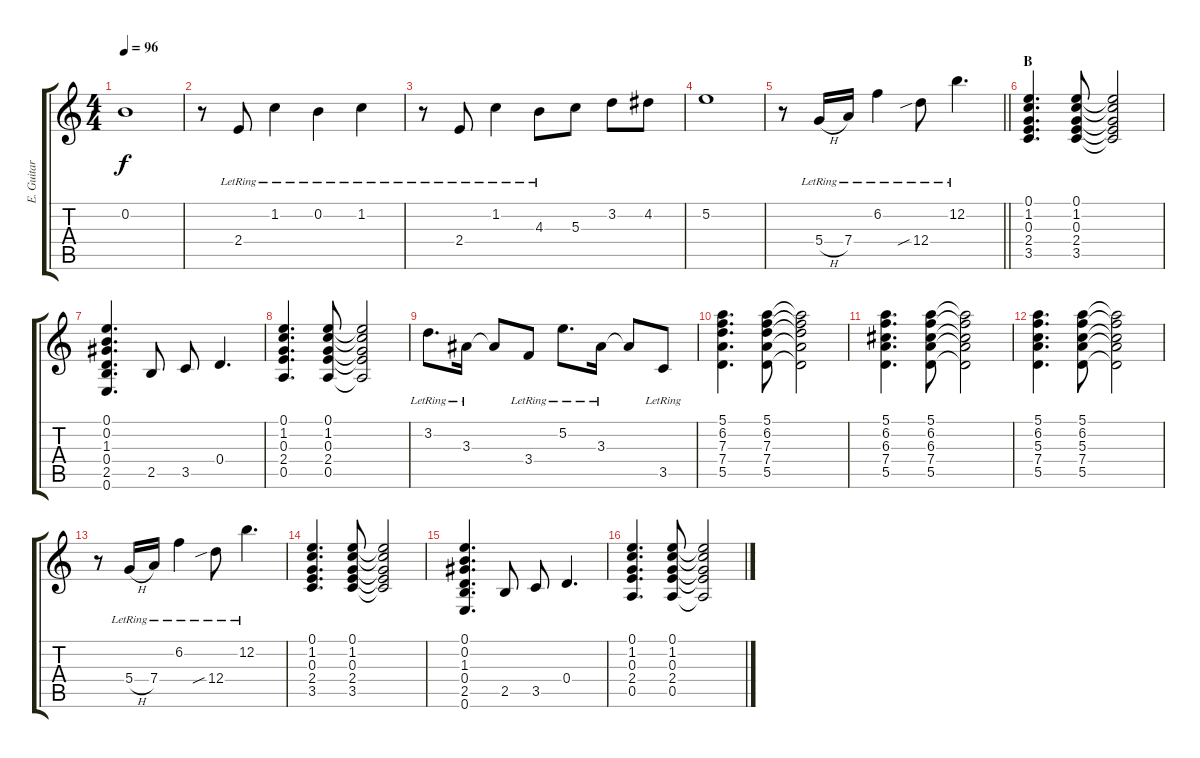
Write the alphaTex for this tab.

\track ("E. Guitar I" "E. Guitar ") {instrument electricguitarclean}
\staff {score tabs}
\tuning (E4 B3 G3 D3 A2 E2) {hide}
\ts (4 4)
\tempo 96
\clef g2
\ks c
0.2{t}.1{dy f} |
r.8 2.4{lr}.8 1.2{lr}.4 0.2{lr}.4 1.2{lr}.4 |
r.8 2.4{lr}.8 1.2{lr}.4 4.3{lr}.8 5.3.8 3.2.8 4.2.8 |
5.2.1 |
\barLineRight lightlight
r.8 5.4{h lr}.16 7.4{lr}.16 6.2{lr}.4 12.4{sib lr}.8 12.2{lr}.4{d} |
\section ("" "B")
(0.1 1.2 0.3 2.4 3.5).4{d} (0.1 1.2 0.3 2.4 3.5).8 (0.1{t} 1.2{t} 0.3{t} 2.4{t} 3.5{t}).2 |
(0.1 0.2 1.3 0.4 2.5 0.6).4{d} 2.5.8 3.5.8 0.4.4{d} |
(0.1 1.2 0.3 2.4 0.5).4{d} (0.1 1.2 0.3 2.4 0.5).8 (0.1{t} 1.2{t} 0.3{t} 2.4{t} 0.5{t}).2 |
3.2{lr}.8{d} 3.3{lr}.16 3.3{t}.8 3.4{lr}.8 5.2{lr}.8{d} 3.3{lr}.16 3.3{t}.8 3.5{lr}.8 |
(5.1 6.2 7.3 7.4 5.5).4{d} (5.1 6.2 7.3 7.4 5.5).8 (5.1{t} 6.2{t} 7.3{t} 7.4{t} 5.5{t}).2 |
(5.1 6.2 6.3 7.4 5.5).4{d} (5.1 6.2 6.3 7.4 5.5).8 (5.1{t} 6.2{t} 6.3{t} 7.4{t} 5.5{t}).2 |
(5.1 6.2 5.3 7.4 5.5).4{d} (5.1 6.2 5.3 7.4 5.5).8 (5.1{t} 6.2{t} 5.3{t} 7.4{t} 5.5{t}).2 |
r.8 5.4{h lr}.16 7.4{lr}.16 6.2{lr}.4 12.4{sib lr}.8 12.2{lr}.4{d} |
(0.1 1.2 0.3 2.4 3.5).4{d} (0.1 1.2 0.3 2.4 3.5).8 (0.1{t} 1.2{t} 0.3{t} 2.4{t} 3.5{t}).2 |
(0.1 0.2 1.3 0.4 2.5 0.6).4{d} 2.5.8 3.5.8 0.4.4{d} |
(0.1 1.2 0.3 2.4 0.5).4{d} (0.1 1.2 0.3 2.4 0.5).8 (0.1{t} 1.2{t} 0.3{t} 2.4{t} 0.5{t}).2
